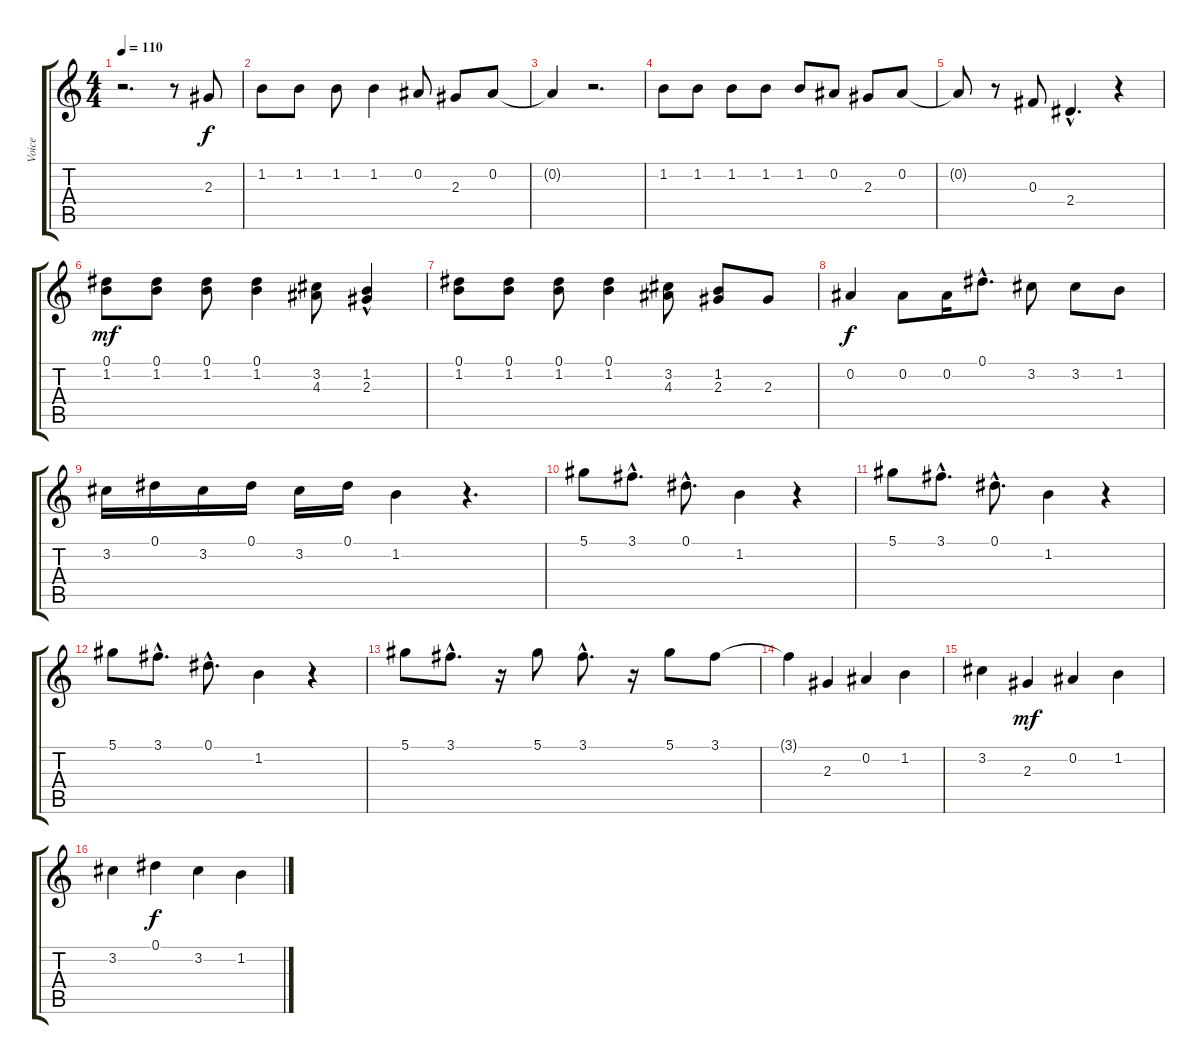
\track ("Voice" "Voice") {instrument overdrivenguitar}
\staff {score tabs}
\tuning (Eb4 Bb3 Gb3 Db3 Ab2 Eb2) {hide}
\ts (4 4)
\tempo 110
\clef g2
\ks c
r.2{d dy f} r.8 2.3.8 |
1.2.8 1.2.8 1.2.8 1.2.4 0.2.8 2.3.8 0.2.8 |
0.2{t}.4 r.2{d} |
1.2.8 1.2.8 1.2.8 1.2.8 1.2.8 0.2.8 2.3.8 0.2.8 |
0.2{t}.8 r.8 0.3.8 2.4{hac}.4{d} r.4 |
(0.1 1.2).8{dy mf} (0.1 1.2).8 (0.1 1.2).8 (0.1 1.2).4 (3.2 4.3).8 (1.2{hac} 2.3).4 |
(0.1 1.2).8 (0.1 1.2).8 (0.1 1.2).8 (0.1 1.2).4 (3.2 4.3).8 (1.2 2.3).8 2.3.8 |
0.2.4{dy f} 0.2.8 0.2.16 0.1{hac}.8{d} 3.2.8 3.2.8 1.2.8 |
3.2.16 0.1.16 3.2.16 0.1.16 3.2.16 0.1.16 1.2.4 r.4{d} |
5.1.8 3.1{hac}.8{d} 0.1{hac}.8{d} 1.2.4 r.4 |
5.1.8 3.1{hac}.8{d} 0.1{hac}.8{d} 1.2.4 r.4 |
5.1.8 3.1{hac}.8{d} 0.1{hac}.8{d} 1.2.4 r.4 |
5.1.8 3.1{hac}.8{d} r.16 5.1.8 3.1{hac}.8{d} r.16 5.1.8 3.1.8 |
3.1{t}.4 2.3.4 0.2.4 1.2.4 |
3.2.4 2.3.4{dy mf} 0.2.4 1.2.4 |
3.2.4 0.1.4{dy f} 3.2.4 1.2.4
